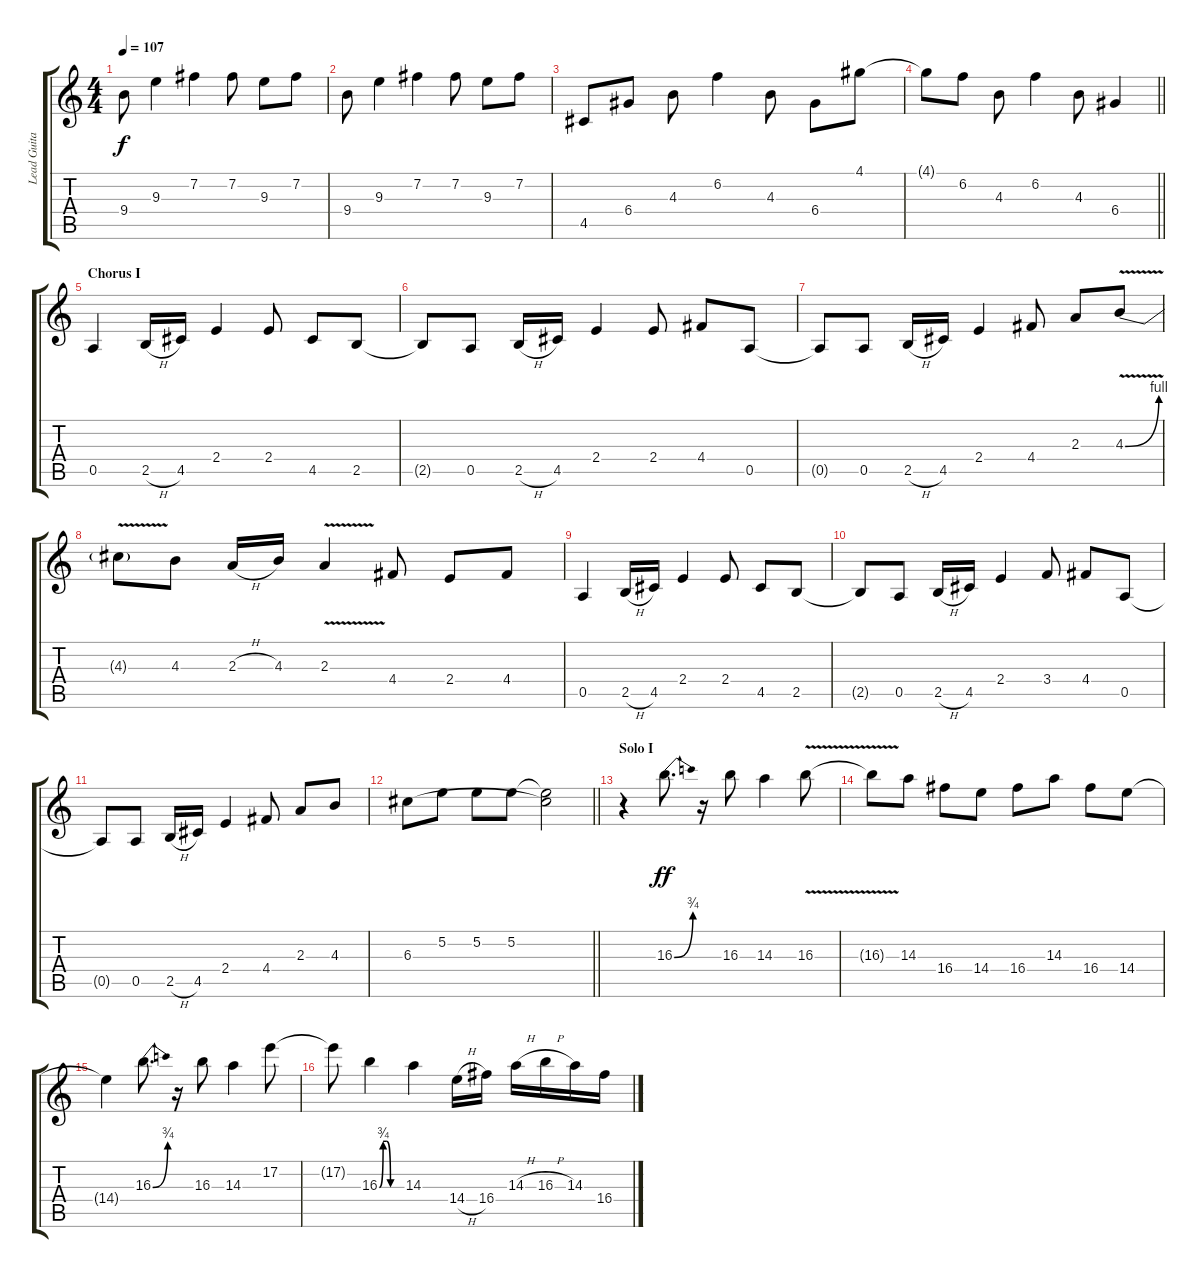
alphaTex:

\track ("Lead Guitar" "Lead Guita") {instrument overdrivenguitar}
\staff {score tabs}
\tuning (E4 B3 G3 D3 A2 E2) {hide}
\ts (4 4)
\tempo 107
\clef g2
\ks c
9.4.8{dy f} 9.3.4 7.2.4 7.2.8 9.3.8 7.2.8 |
9.4.8 9.3.4 7.2.4 7.2.8 9.3.8 7.2.8 |
4.5.8 6.4.8 4.3.8 6.2.4 4.3.8 6.4.8 4.1.8 |
\barLineRight lightlight
4.1{t}.8 6.2.8 4.3.8 6.2.4 4.3.8 6.4.4 |
\section ("" "Chorus I")
0.5.4 2.5{h}.16 4.5.16 2.4.4 2.4.8 4.5.8 2.5.8 |
2.5{t}.8 0.5.8 2.5{h}.16 4.5.16 2.4.4 2.4.8 4.4.8 0.5.8 |
0.5{t}.8 0.5.8 2.5{h}.16 4.5.16 2.4.4 4.4.8 2.3.8 4.3{be (bend 0 0 60 4) v}.8 |
4.3{t}.8 4.3.8 2.3{h}.16 4.3.16 2.3{v}.4 4.4.8 2.4.8 4.4.8 |
0.5.4 2.5{h}.16 4.5.16 2.4.4 2.4.8 4.5.8 2.5.8 |
2.5{t}.8 0.5.8 2.5{h}.16 4.5.16 2.4.4 3.4.8 4.4.8 0.5.8 |
0.5{t}.8 0.5.8 2.5{h}.16 4.5.16 2.4.4 4.4.8 2.3.8 4.3.8 |
\barLineRight lightlight
6.3.8 5.2.8 5.2.8 5.2.8 (5.2{t} 6.3{t}).2 |
\section ("" "Solo I")
r.4 16.3{be (bend 0 0 60 3)}.8{d dy ff} r.16 16.3.8 14.3.4 16.3{v}.8 |
16.3{t}.8 14.3.8 16.4.8 14.4.8 16.4.8 14.3.8 16.4.8 14.4.8 |
14.4{t}.4 16.3{be (bend 0 0 60 3)}.8{d} r.16 16.3.8 14.3.4 17.2.8 |
17.2{t}.8 16.3{be (custom 0 0 10 3 20 3 30 0 60 0)}.4 14.3.4 14.4{h}.16 16.4.16 14.3{h}.16 16.3{h}.16 14.3.16 16.4.16
